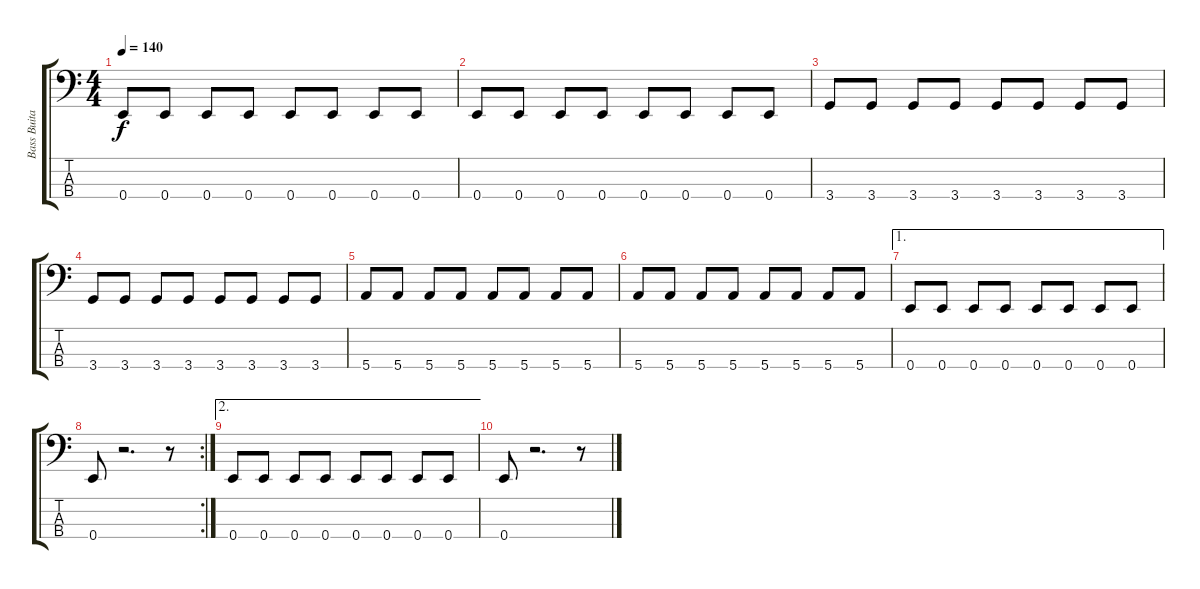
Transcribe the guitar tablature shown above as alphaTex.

\track ("Bass Buitar" "Bass Buita") {instrument electricbassfinger}
\staff {score tabs}
\tuning (G2 D2 A1 E1) {hide}
\ts (4 4)
\tempo 140
\clef f4
\ks c
0.4.8{dy f} 0.4.8 0.4.8 0.4.8 0.4.8 0.4.8 0.4.8 0.4.8 |
0.4.8 0.4.8 0.4.8 0.4.8 0.4.8 0.4.8 0.4.8 0.4.8 |
3.4.8 3.4.8 3.4.8 3.4.8 3.4.8 3.4.8 3.4.8 3.4.8 |
3.4.8 3.4.8 3.4.8 3.4.8 3.4.8 3.4.8 3.4.8 3.4.8 |
5.4.8 5.4.8 5.4.8 5.4.8 5.4.8 5.4.8 5.4.8 5.4.8 |
5.4.8 5.4.8 5.4.8 5.4.8 5.4.8 5.4.8 5.4.8 5.4.8 |
\ae 1
0.4.8 0.4.8 0.4.8 0.4.8 0.4.8 0.4.8 0.4.8 0.4.8 |
\rc 2
0.4.8 r.2{d} r.8 |
\ae 2
0.4.8 0.4.8 0.4.8 0.4.8 0.4.8 0.4.8 0.4.8 0.4.8 |
0.4.8 r.2{d} r.8
